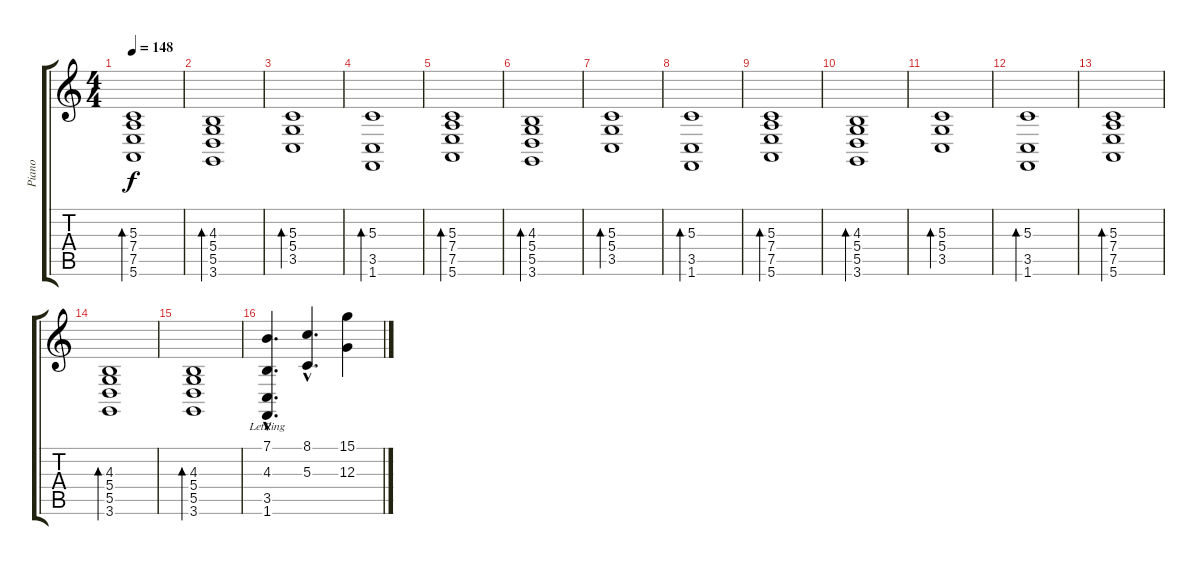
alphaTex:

\track ("Piano" "Piano") {instrument acousticgrandpiano}
\staff {score tabs}
\tuning (E4 B3 G3 D3 A2 E2) {hide}
\ts (4 4)
\tempo 148
\clef g2
\ks c
(5.3 7.4 7.5 5.6).1{bd 240 dy f} |
(4.3 5.4 5.5 3.6).1{bd 240} |
(5.3 5.4 3.5).1{bd 240} |
(5.3 3.5 1.6).1{bd 240} |
(5.3 7.4 7.5 5.6).1{bd 240} |
(4.3 5.4 5.5 3.6).1{bd 240} |
(5.3 5.4 3.5).1{bd 240} |
(5.3 3.5 1.6).1{bd 240} |
(5.3 7.4 7.5 5.6).1{bd 240} |
(4.3 5.4 5.5 3.6).1{bd 240} |
(5.3 5.4 3.5).1{bd 240} |
(5.3 3.5 1.6).1{bd 240} |
(5.3 7.4 7.5 5.6).1{bd 240} |
(4.3 5.4 5.5 3.6).1{bd 240} |
(4.3 5.4 5.5 3.6).1{bd 240} |
(7.1{hac} 4.3{hac} 3.5{hac lr} 1.6{hac lr}).4{d} (8.1{hac} 5.3{hac}).4{d} (15.1 12.3).4
